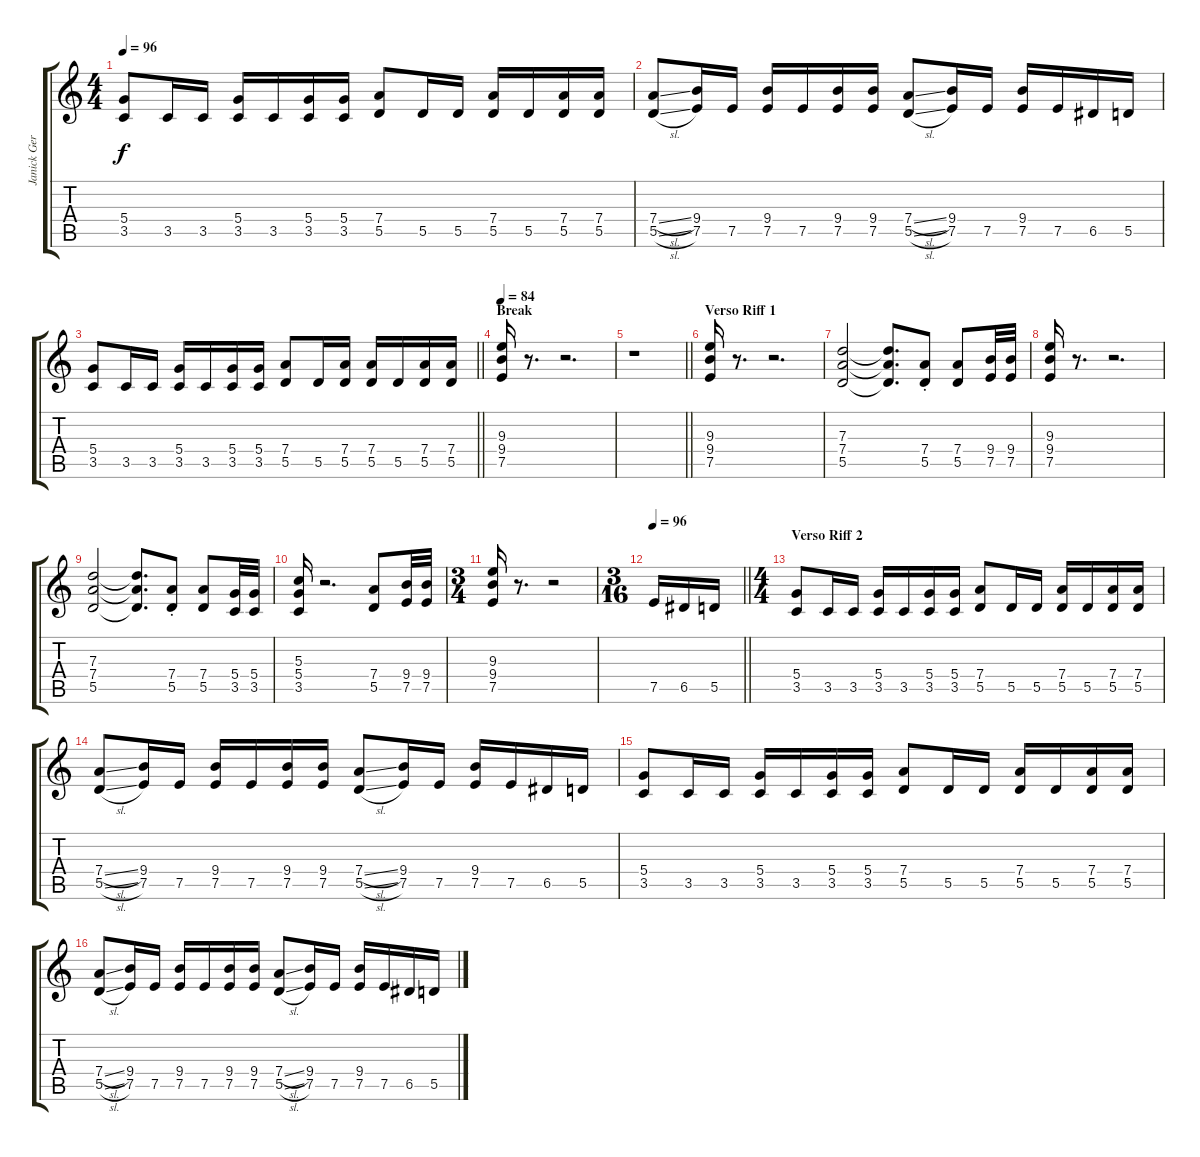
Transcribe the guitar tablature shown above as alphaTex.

\track ("Janick Gers" "Janick Ger") {instrument distortionguitar}
\staff {score tabs}
\tuning (E4 B3 G3 D3 A2 E2) {hide}
\ts (4 4)
\tempo 96
\clef g2
\ks c
(5.4 3.5).8{dy f} 3.5.16 3.5.16 (5.4 3.5).16 3.5.16 (5.4 3.5).16 (5.4 3.5).16 (7.4 5.5).8 5.5.16 5.5.16 (7.4 5.5).16 5.5.16 (7.4 5.5).16 (7.4 5.5).16 |
(7.4{sl} 5.5{sl}).8 (9.4 7.5).16 7.5.16 (9.4 7.5).16 7.5.16 (9.4 7.5).16 (9.4 7.5).16 (7.4{sl} 5.5{sl}).8 (9.4 7.5).16 7.5.16 (9.4 7.5).16 7.5.16 6.5.16 5.5.16 |
\barLineRight lightlight
(5.4 3.5).8 3.5.16 3.5.16 (5.4 3.5).16 3.5.16 (5.4 3.5).16 (5.4 3.5).16 (7.4 5.5).8 5.5.16 (7.4 5.5).16 (7.4 5.5).16 5.5.16 (7.4 5.5).16 (7.4 5.5).16 |
\section ("" "Break")
\tempo 84
(9.3 9.4 7.5).16 r.8{d} r.2{d} |
\barLineRight lightlight
r.1 |
\section ("" "Verso Riff 1")
(9.3 9.4 7.5).16 r.8{d} r.2{d} |
(7.3 7.4 5.5).2 (7.3{t} 7.4{t} 5.5{t}).8{d} (7.4{st} 5.5{st}).8 (7.4 5.5).8 (9.4 7.5).32 (9.4 7.5).32 |
(9.3 9.4 7.5).16 r.8{d} r.2{d} |
(7.3 7.4 5.5).2 (7.3{t} 7.4{t} 5.5{t}).8{d} (7.4{st} 5.5{st}).8 (7.4 5.5).8 (5.4 3.5).32 (5.4 3.5).32 |
(5.3 5.4 3.5).16 r.2{d} (7.4 5.5).8 (9.4 7.5).32 (9.4 7.5).32 |
\ts (3 4)
(9.3 9.4 7.5).16 r.8{d} r.2 |
\ts (3 16)
\tempo 96
\barLineRight lightlight
7.5.16 6.5.16 5.5.16 |
\ts (4 4)
\section ("" "Verso Riff 2")
(5.4 3.5).8 3.5.16 3.5.16 (5.4 3.5).16 3.5.16 (5.4 3.5).16 (5.4 3.5).16 (7.4 5.5).8 5.5.16 5.5.16 (7.4 5.5).16 5.5.16 (7.4 5.5).16 (7.4 5.5).16 |
(7.4{sl} 5.5{sl}).8 (9.4 7.5).16 7.5.16 (9.4 7.5).16 7.5.16 (9.4 7.5).16 (9.4 7.5).16 (7.4{sl} 5.5{sl}).8 (9.4 7.5).16 7.5.16 (9.4 7.5).16 7.5.16 6.5.16 5.5.16 |
(5.4 3.5).8 3.5.16 3.5.16 (5.4 3.5).16 3.5.16 (5.4 3.5).16 (5.4 3.5).16 (7.4 5.5).8 5.5.16 5.5.16 (7.4 5.5).16 5.5.16 (7.4 5.5).16 (7.4 5.5).16 |
(7.4{sl} 5.5{sl}).8 (9.4 7.5).16 7.5.16 (9.4 7.5).16 7.5.16 (9.4 7.5).16 (9.4 7.5).16 (7.4{sl} 5.5{sl}).8 (9.4 7.5).16 7.5.16 (9.4 7.5).16 7.5.16 6.5.16 5.5.16
